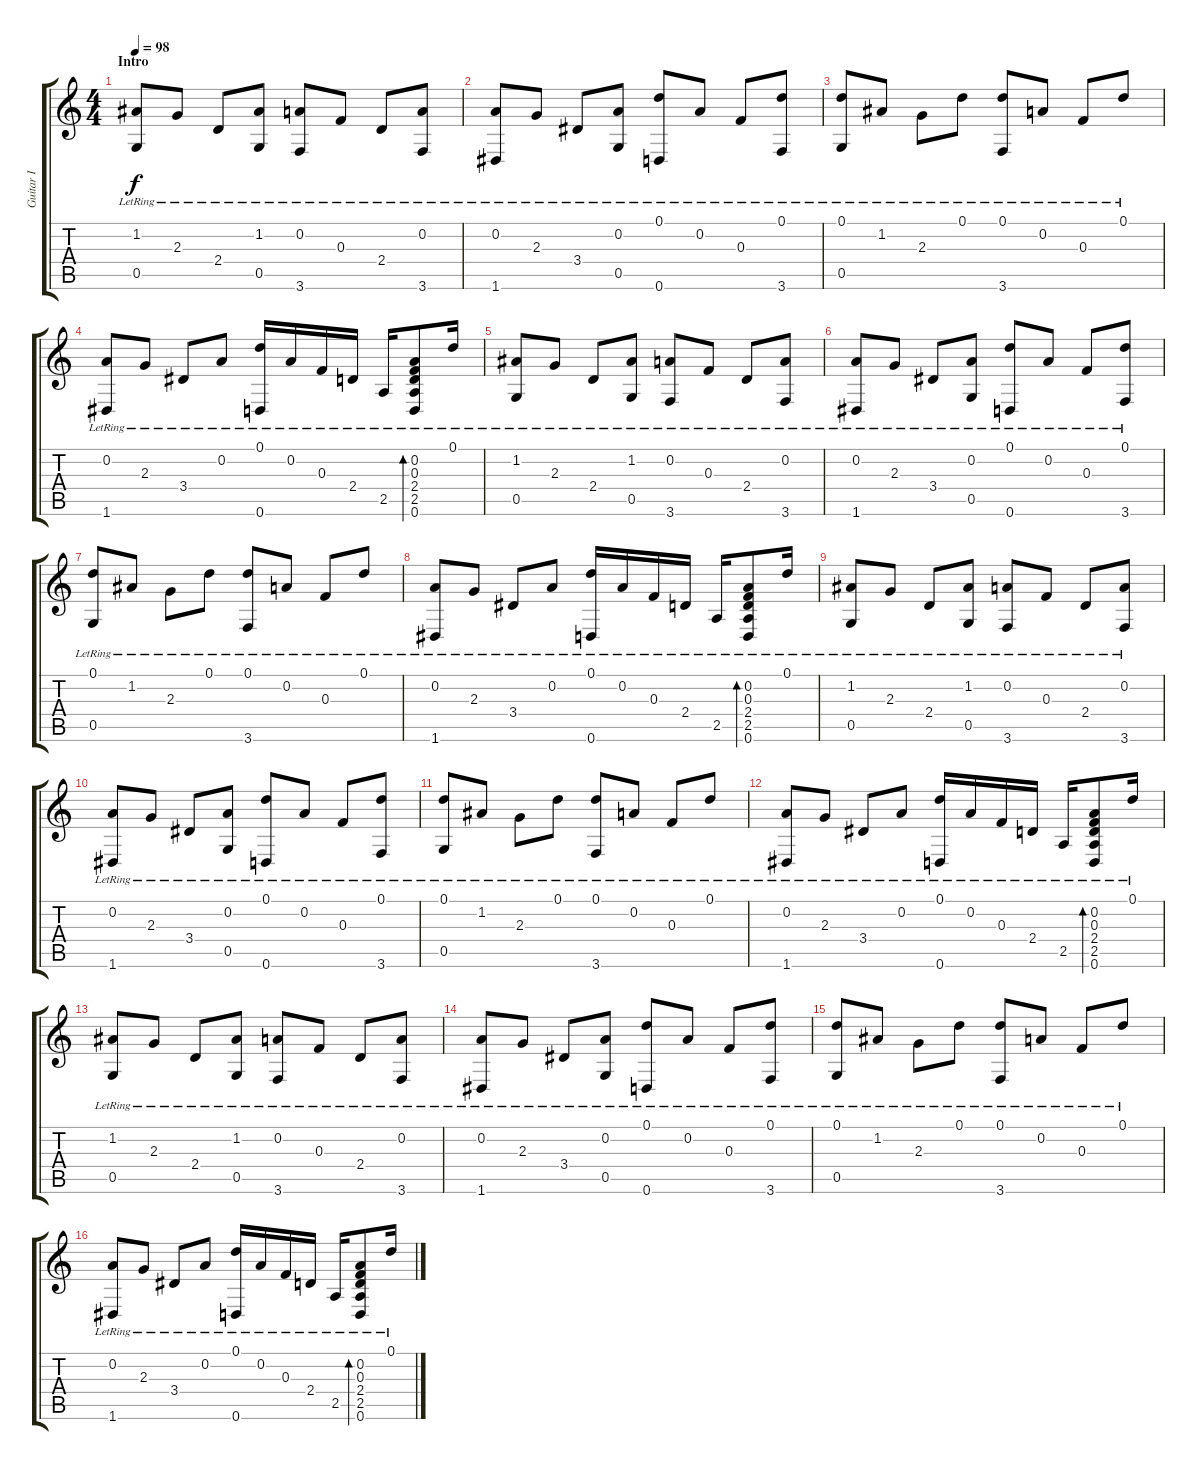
\track ("Guitar I" "Guitar I") {instrument acousticguitarsteel}
\staff {score tabs}
\tuning (D4 A3 F3 C3 G2 D2) {hide}
\ts (4 4)
\section ("" "Intro")
\tempo 98
\clef g2
\ks c
(1.2{lr} 0.5{lr}).8{dy f instrument acousticguitarsteel} 2.3{lr}.8 2.4{lr}.8 (1.2{lr} 0.5).8 (0.2{lr} 3.6{lr}).8 0.3{lr}.8 2.4{lr}.8 (0.2{lr} 3.6).8 |
(0.2{lr} 1.6{lr}).8 2.3{lr}.8 3.4{lr}.8 (0.2{lr} 0.5).8 (0.1{lr} 0.6{lr}).8 0.2{lr}.8 0.3{lr}.8 (0.1{lr} 3.6).8 |
(0.1{lr} 0.5{lr}).8 1.2{lr}.8 2.3{lr}.8 0.1{lr}.8 (0.1{lr} 3.6{lr}).8 0.2{lr}.8 0.3{lr}.8 0.1{lr}.8 |
(0.2{lr} 1.6{lr}).8 2.3{lr}.8 3.4{lr}.8 0.2{lr}.8 (0.1{lr} 0.6{lr}).16 0.2{lr}.16 0.3{lr}.16 2.4{lr}.16 2.5{lr}.16 (0.2{lr} 0.3{lr} 2.4{lr} 2.5{lr} 0.6{lr}).8{bd 240} 0.1{lr}.16 |
(1.2{lr} 0.5{lr}).8 2.3{lr}.8 2.4{lr}.8 (1.2{lr} 0.5).8 (0.2{lr} 3.6{lr}).8 0.3{lr}.8 2.4{lr}.8 (0.2{lr} 3.6).8 |
(0.2{lr} 1.6{lr}).8 2.3{lr}.8 3.4{lr}.8 (0.2{lr} 0.5).8 (0.1{lr} 0.6{lr}).8 0.2{lr}.8 0.3{lr}.8 (0.1{lr} 3.6).8 |
(0.1{lr} 0.5{lr}).8 1.2{lr}.8 2.3{lr}.8 0.1{lr}.8 (0.1{lr} 3.6{lr}).8 0.2{lr}.8 0.3{lr}.8 0.1{lr}.8 |
(0.2{lr} 1.6{lr}).8 2.3{lr}.8 3.4{lr}.8 0.2{lr}.8 (0.1{lr} 0.6{lr}).16 0.2{lr}.16 0.3{lr}.16 2.4{lr}.16 2.5{lr}.16 (0.2{lr} 0.3{lr} 2.4{lr} 2.5{lr} 0.6{lr}).8{bd 240} 0.1{lr}.16 |
(1.2{lr} 0.5{lr}).8 2.3{lr}.8 2.4{lr}.8 (1.2{lr} 0.5).8 (0.2{lr} 3.6{lr}).8 0.3{lr}.8 2.4{lr}.8 (0.2{lr} 3.6).8 |
(0.2{lr} 1.6{lr}).8 2.3{lr}.8 3.4{lr}.8 (0.2{lr} 0.5).8 (0.1{lr} 0.6{lr}).8 0.2{lr}.8 0.3{lr}.8 (0.1{lr} 3.6).8 |
(0.1{lr} 0.5{lr}).8 1.2{lr}.8 2.3{lr}.8 0.1{lr}.8 (0.1{lr} 3.6{lr}).8 0.2{lr}.8 0.3{lr}.8 0.1{lr}.8 |
(0.2{lr} 1.6{lr}).8 2.3{lr}.8 3.4{lr}.8 0.2{lr}.8 (0.1{lr} 0.6{lr}).16 0.2{lr}.16 0.3{lr}.16 2.4{lr}.16 2.5{lr}.16 (0.2{lr} 0.3{lr} 2.4{lr} 2.5{lr} 0.6{lr}).8{bd 240} 0.1{lr}.16 |
(1.2{lr} 0.5{lr}).8 2.3{lr}.8 2.4{lr}.8 (1.2{lr} 0.5).8 (0.2{lr} 3.6{lr}).8 0.3{lr}.8 2.4{lr}.8 (0.2{lr} 3.6).8 |
(0.2{lr} 1.6{lr}).8 2.3{lr}.8 3.4{lr}.8 (0.2{lr} 0.5).8 (0.1{lr} 0.6{lr}).8 0.2{lr}.8 0.3{lr}.8 (0.1{lr} 3.6).8 |
(0.1{lr} 0.5{lr}).8 1.2{lr}.8 2.3{lr}.8 0.1{lr}.8 (0.1{lr} 3.6{lr}).8 0.2{lr}.8 0.3{lr}.8 0.1{lr}.8 |
(0.2{lr} 1.6{lr}).8 2.3{lr}.8 3.4{lr}.8 0.2{lr}.8 (0.1{lr} 0.6{lr}).16 0.2{lr}.16 0.3{lr}.16 2.4{lr}.16 2.5{lr}.16 (0.2{lr} 0.3{lr} 2.4{lr} 2.5{lr} 0.6{lr}).8{bd 240} 0.1{lr}.16
